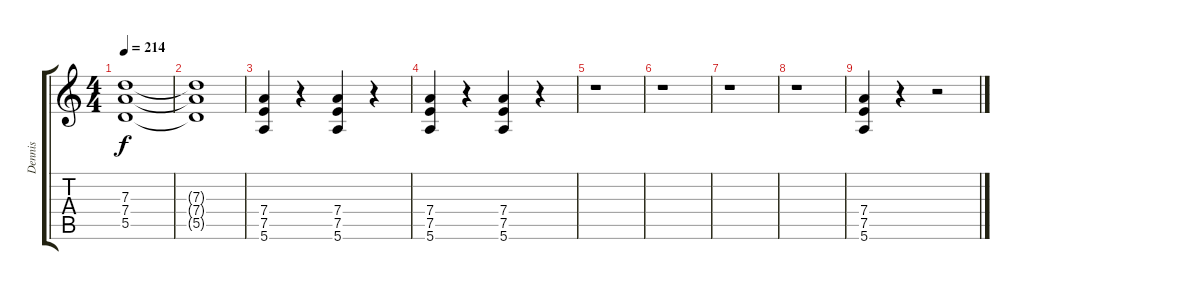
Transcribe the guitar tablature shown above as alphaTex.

\track ("Dennis" "Dennis") {instrument distortionguitar}
\staff {score tabs}
\tuning (E4 B3 G3 D3 A2 E2) {hide}
\ts (4 4)
\tempo 214
\clef g2
\ks c
(7.3{t} 7.4{t} 5.5{t}).1{dy f} |
(7.3{t} 7.4{t} 5.5{t}).1 |
(7.4 7.5 5.6).4 r.4 (7.4 7.5 5.6).4 r.4 |
(7.4 7.5 5.6).4 r.4 (7.4 7.5 5.6).4 r.4 |
r.1 |
r.1 |
r.1 |
r.1 |
(7.4 7.5 5.6).4 r.4 r.2
